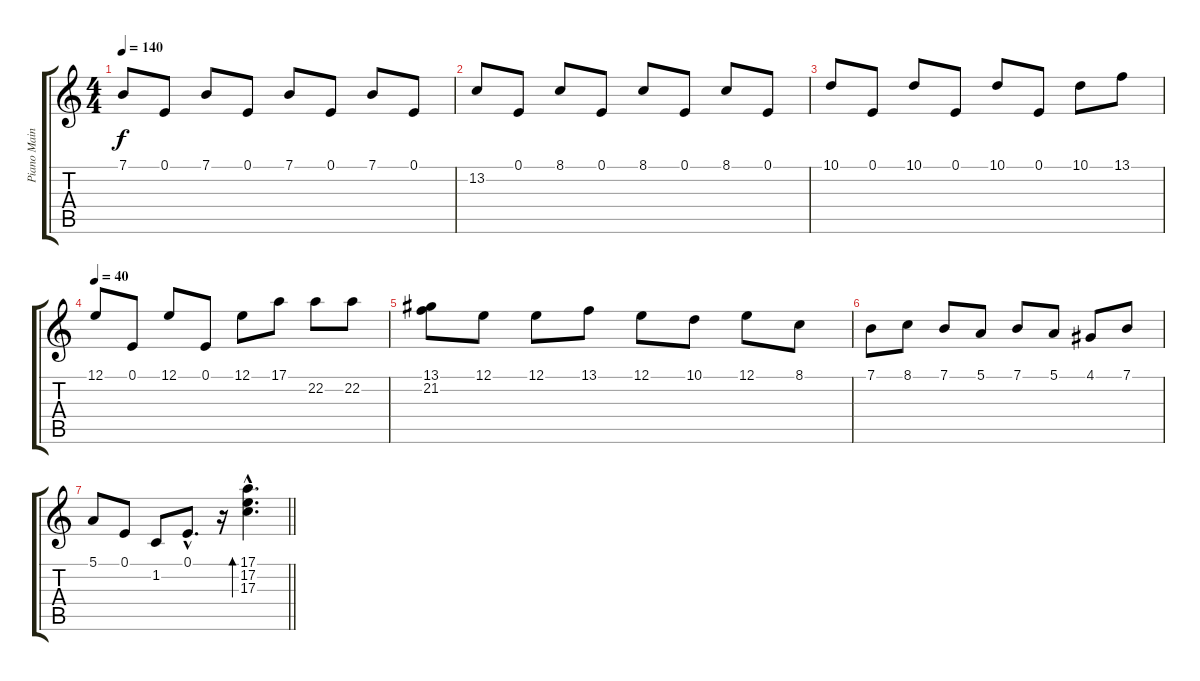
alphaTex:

\track ("Piano Main Droite" "Piano Main") {instrument acousticgrandpiano}
\staff {score tabs}
\tuning (E4 B3 G3 D3 A2 E2) {hide}
\ts (4 4)
\tempo 140
\clef g2
\ks c
7.1.8{dy f} 0.1.8 7.1.8 0.1.8 7.1.8 0.1.8 7.1.8 0.1.8 |
13.2.8 0.1.8 8.1.8 0.1.8 8.1.8 0.1.8 8.1.8 0.1.8 |
10.1.8 0.1.8 10.1.8 0.1.8 10.1.8 0.1.8 10.1.8 13.1.8 |
\tempo 40
12.1.8 0.1.8 12.1.8 0.1.8 12.1.8 17.1.8 22.2.8 22.2.8 |
(13.1 21.2).8 12.1.8 12.1.8 13.1.8 12.1.8 10.1.8 12.1.8 8.1.8 |
7.1.8 8.1.8 7.1.8 5.1.8 7.1.8 5.1.8 4.1.8 7.1.8 |
\barLineRight lightlight
5.1.8 0.1.8 1.2.8 0.1{hac}.8{d} r.16 (17.1{hac} 17.2{hac} 17.3{hac}).4{d bd 480}
